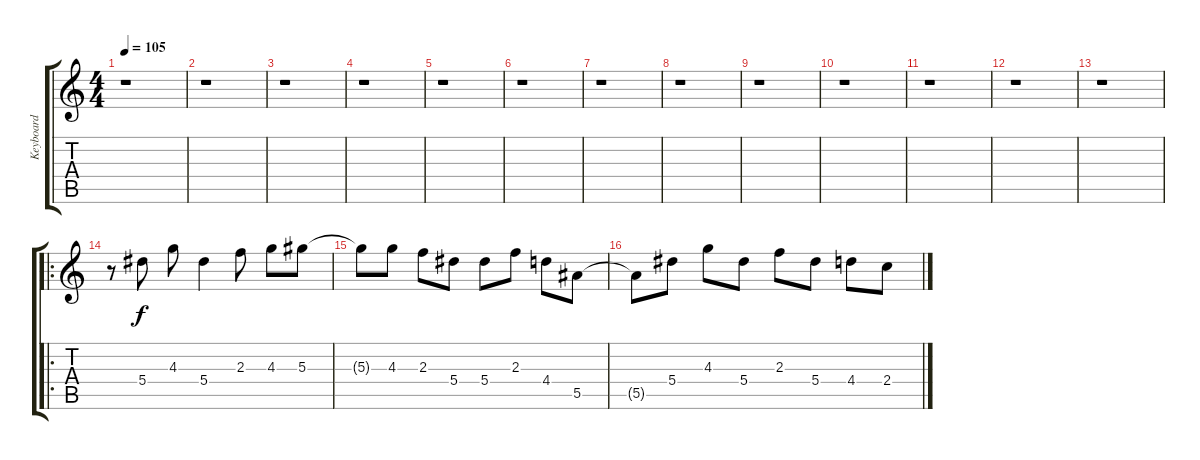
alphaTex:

\track ("Keyboard" "Keyboard") {instrument lead1square}
\staff {score tabs}
\tuning (C6 G5 Eb5 Bb4 F4 D2) {hide}
\ts (4 4)
\tempo 105
\clef g2
\ks c
r.1{dy f} |
r.1 |
r.1 |
r.1 |
r.1 |
r.1 |
r.1 |
r.1 |
r.1 |
r.1 |
r.1 |
r.1 |
r.1 |
\ro
r.8 5.4.8 4.3.8 5.4.4 2.3.8 4.3.8 5.3.8 |
5.3{t}.8 4.3.8 2.3.8 5.4.8 5.4.8 2.3.8 4.4.8 5.5.8 |
5.5{t}.8 5.4.8 4.3.8 5.4.8 2.3.8 5.4.8 4.4.8 2.4.8
